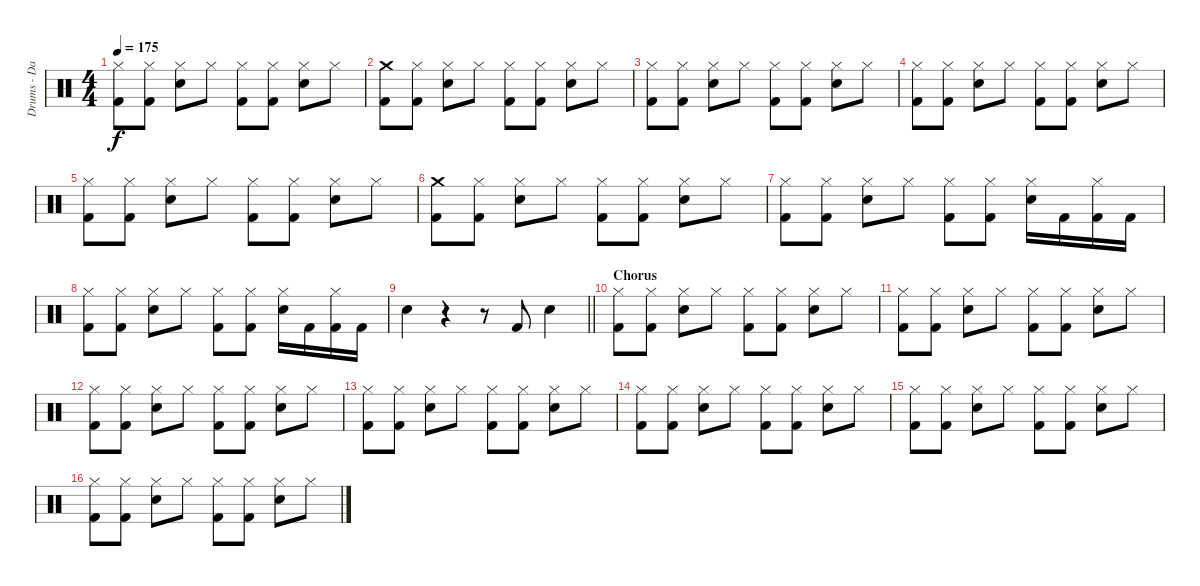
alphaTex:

\track ("Drums - David Holland" "Drums - Da") {instrument percussion}
\staff {score}
\articulation defaults
\ts (4 4)
\tempo 175
\clef neutral
\ks c
("Hi-Hat (closed)" "Kick (hit) 2").8{dy f} ("Hi-Hat (closed)" "Kick (hit) 2").8 ("Hi-Hat (closed)" "Snare (hit) 2").8 "Hi-Hat (closed)".8 ("Hi-Hat (closed)" "Kick (hit) 2").8 ("Hi-Hat (closed)" "Kick (hit) 2").8 ("Hi-Hat (closed)" "Snare (hit) 2").8 "Hi-Hat (closed)".8 |
("Crash medium (hit)" "Kick (hit) 2").8 ("Hi-Hat (closed)" "Kick (hit) 2").8 ("Hi-Hat (closed)" "Snare (hit) 2").8 "Hi-Hat (closed)".8 ("Hi-Hat (closed)" "Kick (hit) 2").8 ("Hi-Hat (closed)" "Kick (hit) 2").8 ("Hi-Hat (closed)" "Snare (hit) 2").8 "Hi-Hat (closed)".8 |
("Hi-Hat (closed)" "Kick (hit) 2").8 ("Hi-Hat (closed)" "Kick (hit) 2").8 ("Hi-Hat (closed)" "Snare (hit) 2").8 "Hi-Hat (closed)".8 ("Hi-Hat (closed)" "Kick (hit) 2").8 ("Hi-Hat (closed)" "Kick (hit) 2").8 ("Hi-Hat (closed)" "Snare (hit) 2").8 "Hi-Hat (closed)".8 |
("Hi-Hat (closed)" "Kick (hit) 2").8 ("Hi-Hat (closed)" "Kick (hit) 2").8 ("Hi-Hat (closed)" "Snare (hit) 2").8 "Hi-Hat (closed)".8 ("Hi-Hat (closed)" "Kick (hit) 2").8 ("Hi-Hat (closed)" "Kick (hit) 2").8 ("Hi-Hat (closed)" "Snare (hit) 2").8 "Hi-Hat (closed)".8 |
("Hi-Hat (closed)" "Kick (hit) 2").8 ("Hi-Hat (closed)" "Kick (hit) 2").8 ("Hi-Hat (closed)" "Snare (hit) 2").8 "Hi-Hat (closed)".8 ("Hi-Hat (closed)" "Kick (hit) 2").8 ("Hi-Hat (closed)" "Kick (hit) 2").8 ("Hi-Hat (closed)" "Snare (hit) 2").8 "Hi-Hat (closed)".8 |
("Crash medium (hit)" "Kick (hit) 2").8 ("Hi-Hat (closed)" "Kick (hit) 2").8 ("Hi-Hat (closed)" "Snare (hit) 2").8 "Hi-Hat (closed)".8 ("Hi-Hat (closed)" "Kick (hit) 2").8 ("Hi-Hat (closed)" "Kick (hit) 2").8 ("Hi-Hat (closed)" "Snare (hit) 2").8 "Hi-Hat (closed)".8 |
("Hi-Hat (closed)" "Kick (hit) 2").8 ("Hi-Hat (closed)" "Kick (hit) 2").8 ("Hi-Hat (closed)" "Snare (hit) 2").8 "Hi-Hat (closed)".8 ("Hi-Hat (closed)" "Kick (hit) 2").8 ("Hi-Hat (closed)" "Kick (hit) 2").8 ("Hi-Hat (closed)" "Snare (hit) 2").16 "Kick (hit) 2".16 ("Hi-Hat (closed)" "Kick (hit) 2").16 "Kick (hit) 2".16 |
("Hi-Hat (closed)" "Kick (hit) 2").8 ("Hi-Hat (closed)" "Kick (hit) 2").8 ("Hi-Hat (closed)" "Snare (hit) 2").8 "Hi-Hat (closed)".8 ("Hi-Hat (closed)" "Kick (hit) 2").8 ("Hi-Hat (closed)" "Kick (hit) 2").8 ("Hi-Hat (closed)" "Snare (hit) 2").16 "Kick (hit) 2".16 ("Hi-Hat (closed)" "Kick (hit) 2").16 "Kick (hit) 2".16 |
\barLineRight lightlight "Snare (hit) 2".4
r.4 r.8 "Kick (hit) 2".8 "Snare (hit) 2".4 |
\section ("" "Chorus")
("Hi-Hat (closed)" "Kick (hit) 2").8 ("Hi-Hat (closed)" "Kick (hit) 2").8 ("Hi-Hat (closed)" "Snare (hit) 2").8 "Hi-Hat (closed)".8 ("Hi-Hat (closed)" "Kick (hit) 2").8 ("Hi-Hat (closed)" "Kick (hit) 2").8 ("Hi-Hat (closed)" "Snare (hit) 2").8 "Hi-Hat (closed)".8 |
("Hi-Hat (closed)" "Kick (hit) 2").8 ("Hi-Hat (closed)" "Kick (hit) 2").8 ("Hi-Hat (closed)" "Snare (hit) 2").8 "Hi-Hat (closed)".8 ("Hi-Hat (closed)" "Kick (hit) 2").8 ("Hi-Hat (closed)" "Kick (hit) 2").8 ("Hi-Hat (closed)" "Snare (hit) 2").8 "Hi-Hat (closed)".8 |
("Hi-Hat (closed)" "Kick (hit) 2").8 ("Hi-Hat (closed)" "Kick (hit) 2").8 ("Hi-Hat (closed)" "Snare (hit) 2").8 "Hi-Hat (closed)".8 ("Hi-Hat (closed)" "Kick (hit) 2").8 ("Hi-Hat (closed)" "Kick (hit) 2").8 ("Hi-Hat (closed)" "Snare (hit) 2").8 "Hi-Hat (closed)".8 |
("Hi-Hat (closed)" "Kick (hit) 2").8 ("Hi-Hat (closed)" "Kick (hit) 2").8 ("Hi-Hat (closed)" "Snare (hit) 2").8 "Hi-Hat (closed)".8 ("Hi-Hat (closed)" "Kick (hit) 2").8 ("Hi-Hat (closed)" "Kick (hit) 2").8 ("Hi-Hat (closed)" "Snare (hit) 2").8 "Hi-Hat (closed)".8 |
("Hi-Hat (closed)" "Kick (hit) 2").8 ("Hi-Hat (closed)" "Kick (hit) 2").8 ("Hi-Hat (closed)" "Snare (hit) 2").8 "Hi-Hat (closed)".8 ("Hi-Hat (closed)" "Kick (hit) 2").8 ("Hi-Hat (closed)" "Kick (hit) 2").8 ("Hi-Hat (closed)" "Snare (hit) 2").8 "Hi-Hat (closed)".8 |
("Hi-Hat (closed)" "Kick (hit) 2").8 ("Hi-Hat (closed)" "Kick (hit) 2").8 ("Hi-Hat (closed)" "Snare (hit) 2").8 "Hi-Hat (closed)".8 ("Hi-Hat (closed)" "Kick (hit) 2").8 ("Hi-Hat (closed)" "Kick (hit) 2").8 ("Hi-Hat (closed)" "Snare (hit) 2").8 "Hi-Hat (closed)".8 |
("Hi-Hat (closed)" "Kick (hit) 2").8 ("Hi-Hat (closed)" "Kick (hit) 2").8 ("Hi-Hat (closed)" "Snare (hit) 2").8 "Hi-Hat (closed)".8 ("Hi-Hat (closed)" "Kick (hit) 2").8 ("Hi-Hat (closed)" "Kick (hit) 2").8 ("Hi-Hat (closed)" "Snare (hit) 2").8 "Hi-Hat (closed)".8
